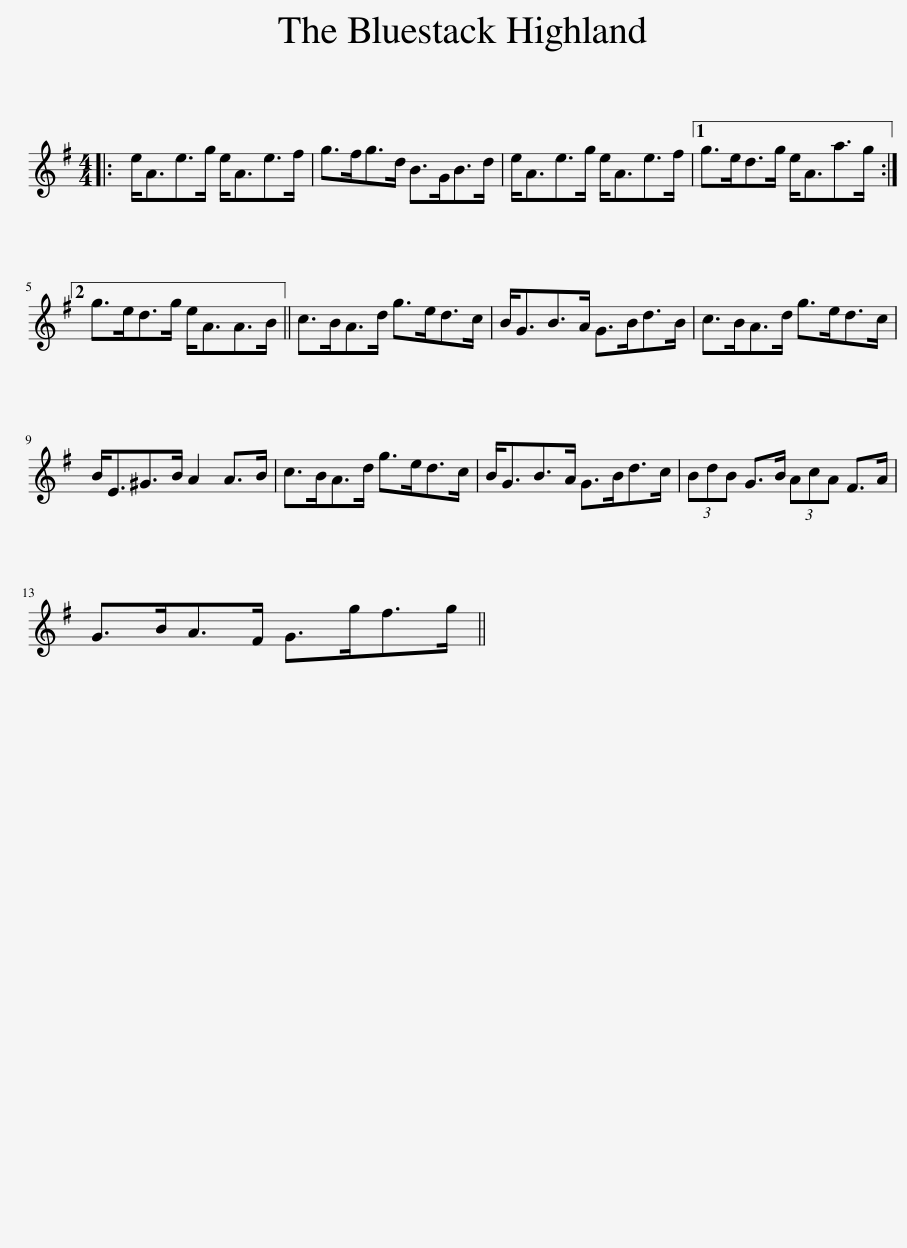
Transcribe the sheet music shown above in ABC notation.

X:1
L:1/8
M:4/4
I:linebreak $
K:G
V:1 treble
V:1
|: e<Ae>g e<Ae>f | g>fg>d B>GB>d | e<Ae>g e<Ae>f |1 g>ed>g e<Aa>g :|2$ g>ed>g e<AA>B || %5
 c>BA>d g>ed>c | B<GB>A G>Bd>B | c>BA>d g>ed>c |$ B<E^G>B A2 A>B | c>BA>d g>ed>c | %10
 B<GB>A G>Bd>c | (3BdB G>B (3AcA F>A |$ G>BA>F G>gf>g || %13
